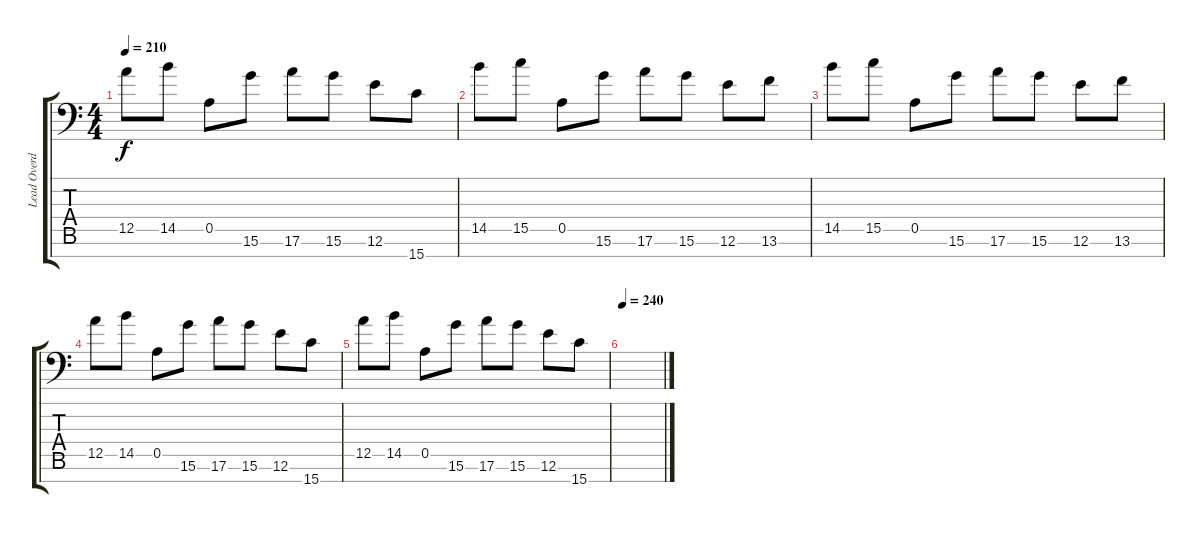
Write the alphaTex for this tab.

\track ("Lead Overdub" "Lead Overd") {instrument acousticguitarsteel}
\staff {score tabs}
\tuning (E4 B3 Gb3 D3 A2 E2 A1) {hide}
\ts (4 4)
\tempo 210
\clef f4
\ks aminor
12.5.8{dy f} 14.5.8 0.5.8 15.6.8 17.6.8 15.6.8 12.6.8 15.7.8 |
14.5.8 15.5.8 0.5.8 15.6.8 17.6.8 15.6.8 12.6.8 13.6.8 |
14.5.8 15.5.8 0.5.8 15.6.8 17.6.8 15.6.8 12.6.8 13.6.8 |
12.5.8 14.5.8 0.5.8 15.6.8 17.6.8 15.6.8 12.6.8 15.7.8 |
12.5.8 14.5.8 0.5.8 15.6.8 17.6.8 15.6.8 12.6.8 15.7.8 |
\tempo 240
